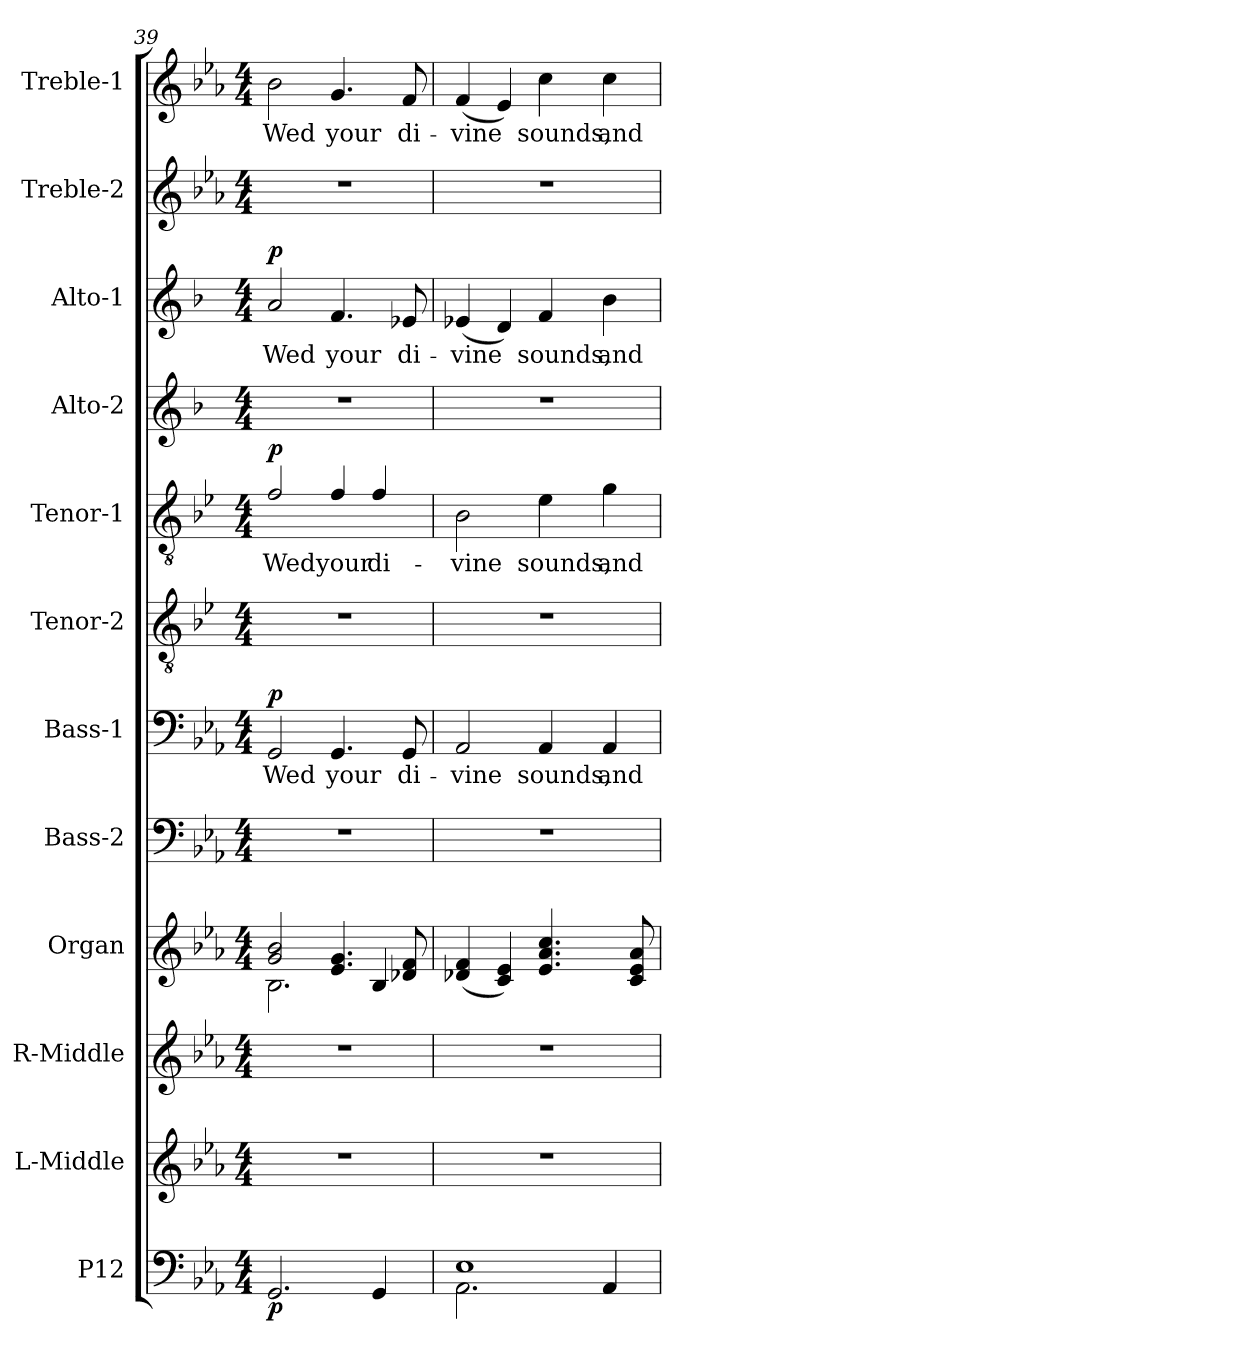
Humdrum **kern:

**kern	**dynam	**kern	**kern	**kern	**kern	**kern	**text	**dynam	**kern	**kern	**text	**dynam	**kern	**kern	**text	**dynam	**kern	**kern	**text
*part12	*part12	*part11	*part10	*part9	*part8	*part7	*part7	*part7	*part6	*part5	*part5	*part5	*part4	*part3	*part3	*part3	*part2	*part1	*part1
*staff12	*staff12	*staff11	*staff10	*staff9	*staff8	*staff7	*staff7	*staff7	*staff6	*staff5	*staff5	*staff5	*staff4	*staff3	*staff3	*staff3	*staff2	*staff1	*staff1
*I"P12	*	*I"L-Middle	*I"R-Middle	*I"Organ	*I"Bass-2	*I"Bass-1	*	*	*I"Tenor-2	*I"Tenor-1	*	*	*I"Alto-2	*I"Alto-1	*	*	*I"Treble-2	*I"Treble-1	*
*	*	*I'L-M	*	*	*I'B2:	*I'B:	*	*	*I'T2:	*I'T:	*	*	*I'A2:	*I'A:	*	*	*	*	*
*clefF4	*	*clefG2	*clefG2	*clefG2	*clefF4	*clefF4	*	*	*clefGv2	*clefGv2	*	*	*clefG2	*clefG2	*	*	*clefG2	*clefG2	*
*	*	*	*	*	*	*	*	*	*ITrd4c7	*ITrd4c7	*	*	*ITrd1c2	*ITrd1c2	*	*	*ITrd-7c-12	*ITrd-7c-12	*
*k[b-e-a-]	*	*k[b-e-a-]	*k[b-e-a-]	*k[b-e-a-]	*k[b-e-a-]	*k[b-e-a-]	*	*	*k[b-e-a-]	*k[b-e-a-]	*	*	*k[b-e-a-]	*k[b-e-a-]	*	*	*k[b-e-a-]	*k[b-e-a-]	*
*E-:	*	*E-:	*E-:	*E-:	*E-:	*E-:	*	*	*E-:	*E-:	*	*	*E-:	*E-:	*	*	*E-:	*E-:	*
*M4/4	*	*M4/4	*M4/4	*M4/4	*M4/4	*M4/4	*	*	*M4/4	*M4/4	*	*	*M4/4	*M4/4	*	*	*M4/4	*M4/4	*
=39	=39	=39	=39	=39	=39	=39	=39	=39	=39	=39	=39	=39	=39	=39	=39	=39	=39	=39	=39
*	*	*	*	*^	*	*	*	*	*	*	*	*	*	*	*	*	*	*	*
!	!	!	!	!	!	!	!	!LO:LY:b:color=#000000	!	!	!	!	!	!	!	!	!	!	!	!
!	!	!	!	!	!	!	!	!	!	!	!	!LO:LY:b:color=#000000	!	!	!	!	!	!	!	!
!	!	!	!	!	!	!	!	!	!	!	!	!	!	!	!	!LO:LY:b:color=#000000	!	!	!	!
!	!	!	!	!	!	!	!	!	!	!	!	!	!	!	!	!	!	!	!	!LO:LY:b:color=#000000
2.GGi/	p	1r	1r	2gi/ 2b-i	2.B-i\	1r	2GGi/	Wed	p	1r	2B-i/	Wed	p	1r	2gi/	Wed	p	1r	2bb-i\	Wed
!	!	!	!	!	!	!	!	!LO:LY:b:color=#000000	!	!	!	!	!	!	!	!	!	!	!	!
!	!	!	!	!	!	!	!	!	!	!	!	!LO:LY:b:color=#000000	!	!	!	!	!	!	!	!
!	!	!	!	!	!	!	!	!	!	!	!	!	!	!	!	!LO:LY:b:color=#000000	!	!	!	!
!	!	!	!	!	!	!	!	!	!	!	!	!	!	!	!	!	!	!	!	!LO:LY:b:color=#000000
.	.	.	.	4.e-i/ 4.gi	.	.	4.GGi/	your	.	.	4B-i/	your	.	.	4.e-i/	your	.	.	4.ggi/	your
!	!	!	!	!	!	!	!	!	!	!	!	!LO:LY:b:color=#000000	!	!	!	!	!	!	!	!
4GGi/	.	.	.	.	4B-i/	.	.	.	.	.	4B-i/	di-	.	.	.	.	.	.	.	.
!	!	!	!	!	!	!	!	!LO:LY:b:color=#000000	!	!	!	!	!	!	!	!	!	!	!	!
!	!	!	!	!	!	!	!	!	!	!	!	!	!	!	!	!LO:LY:b:color=#000000	!	!	!	!
!	!	!	!	!	!	!	!	!	!	!	!	!	!	!	!	!	!	!	!	!LO:LY:b:color=#000000
.	.	.	.	8d-Xi/ 8fi	.	.	8GGi/	di-	.	.	.	.	.	.	8d-Xi/	di-	.	.	8ffi/	di-
*	*	*	*	*v	*v	*	*	*	*	*	*	*	*	*	*	*	*	*	*	*
=40	=40	=40	=40	=40	=40	=40	=40	=40	=40	=40	=40	=40	=40	=40	=40	=40	=40	=40	=40
*^	*	*	*	*	*	*	*	*	*	*	*	*	*	*	*	*	*	*	*
!	!	!	!	!	!	!	!	!LO:LY:b:color=#000000	!	!	!	!	!	!	!	!	!	!	!	!
!	!	!	!	!	!	!	!	!	!	!	!	!LO:LY:b:color=#000000	!	!	!	!	!	!	!	!
!	!	!	!	!	!	!	!	!	!	!	!	!	!	!	!	!LO:LY:b:color=#000000	!	!	!	!
!	!	!	!	!	!	!	!	!	!	!	!	!	!	!	!	!	!	!	!	!LO:LY:b:color=#000000
2.AA-i\	1E-i	.	1r	1r	(4d-Xi/ 4fi	1r	2AA-i/	-vine	.	1r	2E-i\	-vine	.	1r	(4d-Xi/	-vine	.	1r	(4ffi/	-vine
.	.	.	.	.	4ci/ 4e-i)	.	.	.	.	.	.	.	.	.	4ci/)	.	.	.	4ee-i/)	.
!	!	!	!	!	!	!	!	!LO:LY:b:color=#000000	!	!	!	!	!	!	!	!	!	!	!	!
!	!	!	!	!	!	!	!	!	!	!	!	!LO:LY:b:color=#000000	!	!	!	!	!	!	!	!
!	!	!	!	!	!	!	!	!	!	!	!	!	!	!	!	!LO:LY:b:color=#000000	!	!	!	!
!	!	!	!	!	!	!	!	!	!	!	!	!	!	!	!	!	!	!	!	!LO:LY:b:color=#000000
.	.	.	.	.	4.e-i/ 4.a-i 4.cci	.	4AA-i/	sounds,	.	.	4A-i\	sounds,	.	.	4e-i/	sounds,	.	.	4ccci\	sounds,
!	!	!	!	!	!	!	!	!LO:LY:b:color=#000000	!	!	!	!	!	!	!	!	!	!	!	!
!	!	!	!	!	!	!	!	!	!	!	!	!LO:LY:b:color=#000000	!	!	!	!	!	!	!	!
!	!	!	!	!	!	!	!	!	!	!	!	!	!	!	!	!LO:LY:b:color=#000000	!	!	!	!
!	!	!	!	!	!	!	!	!	!	!	!	!	!	!	!	!	!	!	!	!LO:LY:b:color=#000000
4AA-i/	.	.	.	.	.	.	4AA-i/	and	.	.	4ci\	and	.	.	4a-i\	and	.	.	4ccci\	and
.	.	.	.	.	8ci/ 8e-i 8a-i	.	.	.	.	.	.	.	.	.	.	.	.	.	.	.
*v	*v	*	*	*	*	*	*	*	*	*	*	*	*	*	*	*	*	*	*	*
=	=	=	=	=	=	=	=	=	=	=	=	=	=	=	=	=	=	=	=
*-	*-	*-	*-	*-	*-	*-	*-	*-	*-	*-	*-	*-	*-	*-	*-	*-	*-	*-	*-
